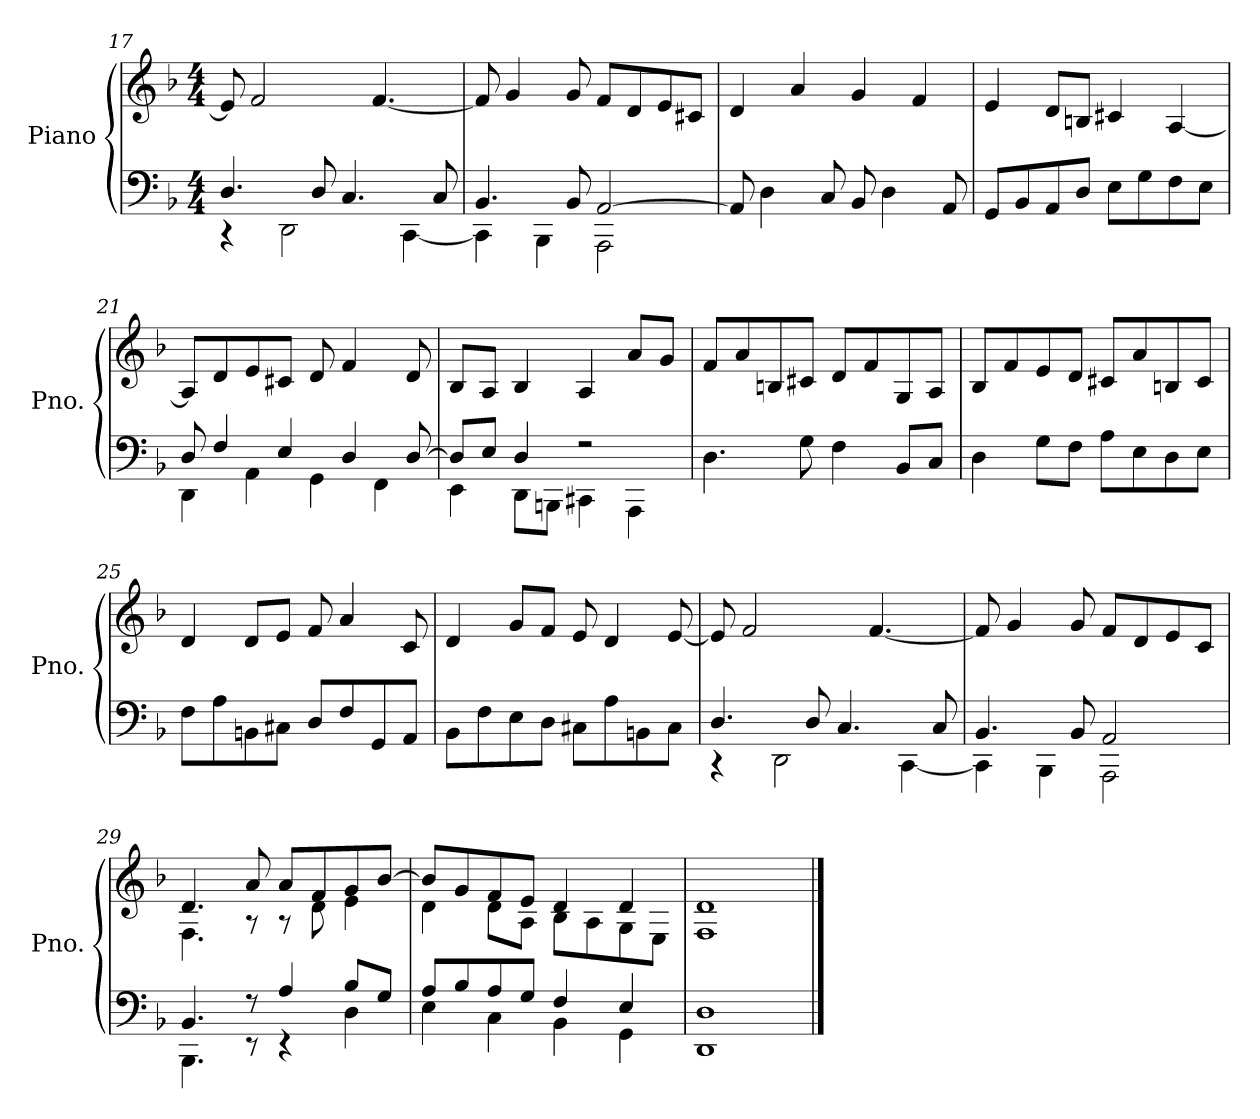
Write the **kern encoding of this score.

**kern	**kern
*part1	*part1
*staff2	*staff1
*I"Piano	*
*I'Pno.	*
*clefF4	*clefG2
*k[b-]	*k[b-]
*M4/4	*M4/4
=17	=17
*^	*
4.D/	4r	8e/]
.	.	2f/
.	2DD\	.
8D/	.	.
4.C/	.	.
.	.	[4.f/
.	[4CC\	.
8C/	.	.
!!LO:LB:g=z
=18	=18	=18
4.BB-/	4CC\]	8f/]
.	.	4g/
.	4BBB-\	.
8BB-/	.	8g/
[2AA/	2AAA\	8f/L
.	.	8d/
.	.	8e/
.	.	8c#X/J
*v	*v	*
=19	=19
8AA/]	4d/
4D\	.
.	4a/
8C/	.
8BB-/	4g/
4D\	.
.	4f/
8AA/	.
=20	=20
8GG/L	4e/
8BB-/	.
8AA/	8d/L
8D/J	8Bn/J
8E\L	4c#X/
8G\	.
8F\	[4A/
8E\J	.
=21	=21
*^	*
8D/	4DD\	8A/L]
4F/	.	8d/
.	4AA\	8e/
4E/	.	8c#X/J
.	4GG\	8d/
4D/	.	4f/
.	4FF\	.
[8D/	.	8d/
=22	=22	=22
8D/L]	4EE\	8B-/L
8E/J	.	8A/J
4D/	8DD\L	4B-/
.	8BBBn\J	.
2r	4CC#X\	4A/
.	4AAA\	8a/L
.	.	8g/J
*v	*v	*
!!LO:LB:g=z
=23	=23
4.D\	8f/L
.	8a/
.	8Bn/
8G\	8c#X/J
4F\	8d/L
.	8f/
8BB-/L	8G/
8C/J	8A/J
=24	=24
4D\	8B-/L
.	8f/
8G\L	8e/
8F\J	8d/J
8A\L	8c#X/L
8E\	8a/
8D\	8Bn/
8E\J	8c#/J
=25	=25
8F\L	4d/
8A\	.
8BBn\	8d/L
8C#X\J	8e/J
8D/L	8f/
8F/	4a/
8GG/	.
8AA/J	8c/
=26	=26
8BB-\L	4d/
8F\	.
8E\	8g/L
8D\J	8f/J
8C#X\L	8e/
8A\	4d/
8BBn\	.
8C#\J	[8e/
=27	=27
*^	*
4.D/	4r	8e/]
.	.	2f/
.	2DD\	.
8D/	.	.
4.C/	.	.
.	.	[4.f/
.	[4CC\	.
8C/	.	.
!!LO:LB:g=z
=28	=28	=28
4.BB-/	4CC\]	8f/]
.	.	4g/
.	4BBB-\	.
8BB-/	.	8g/
2AA/	2AAA\	8f/L
.	.	8d/
.	.	8e/
.	.	8c/J
=29	=29	=29
*	*	*^
4.BB-/	4.BBB-\	4.d/	4.F\
8r	8r	8a/	8r
4A/	4r	8a/L	8r
.	.	8f/	8d\
8B-/L	4D\	8g/	4e\
8G/J	.	[8b-/J	.
=30	=30	=30	=30
8A/L	4E\	8b-/L]	4d\
8B-/	.	8g/	.
8A/	4C\	8f/	8d\L
8G/J	.	8e/J	8A\J
4F/	4BB-\	4d/	8B-\L
.	.	.	8A\
4E/	4GG\	4d/	8G\
.	.	.	8E\J
=31	=31	=31	=31
1D	1DD	1d	1F
*v	*v	*	*
*	*v	*v
==	==
*-	*-
